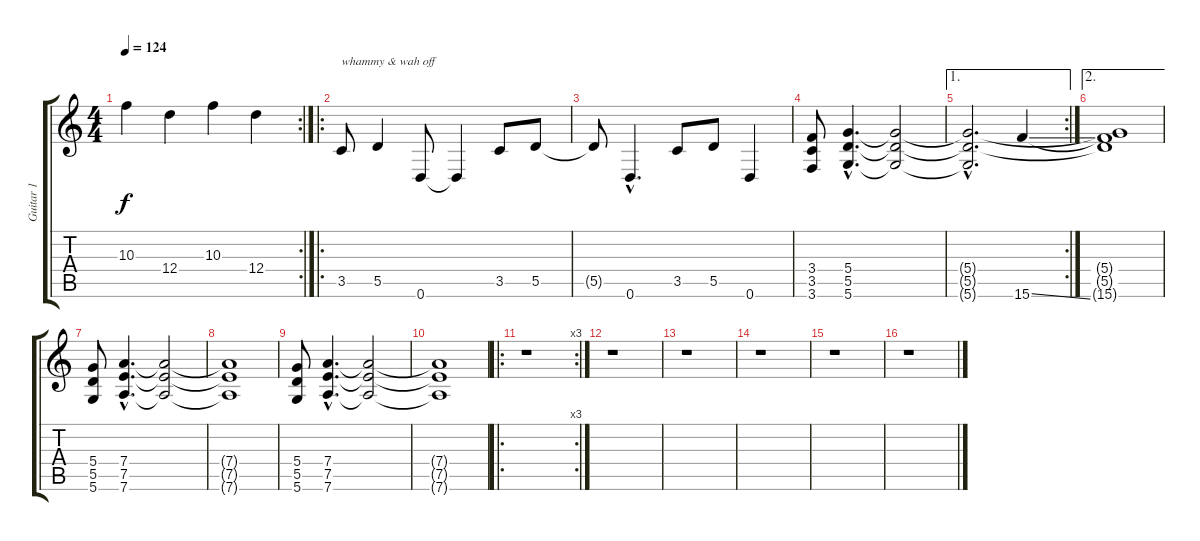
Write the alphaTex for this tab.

\track ("Guitar 1" "Guitar 1") {instrument distortionguitar}
\staff {score tabs}
\tuning (E4 B3 G3 D3 A2 D2) {hide}
\rc 2
\ts (4 4)
\tempo 124
\clef g2
\ks c
10.3.4{dy f} 12.4.4 10.3.4 12.4.4 |
\ro
3.5.8{txt "whammy & wah off"} 5.5.4 0.6.8 0.6{t}.4 3.5.8 5.5.8 |
5.5{t}.8 0.6{hac}.4{d} 3.5.8 5.5.8 0.6.4 |
(3.4 3.5 3.6).8 (5.4{hac} 5.5{hac} 5.6{hac}).4{d} (5.4{t} 5.5{t} 5.6{t}).2 |
\ae 1
\rc 2
(5.4{hac t} 5.5{hac t} 5.6{hac t}).2{d} 15.6{ss}.4 |
\ae 2
(5.4{t} 5.5{t} 15.6{t}).1 |
(5.4 5.5 5.6).8 (7.4{hac} 7.5{hac} 7.6{hac}).4{d} (7.4{t} 7.5{t} 7.6{t}).2 |
(7.4{t} 7.5{t} 7.6{t}).1 |
(5.4 5.5 5.6).8 (7.4{hac} 7.5{hac} 7.6{hac}).4{d} (7.4{t} 7.5{t} 7.6{t}).2 |
(7.4{t} 7.5{t} 7.6{t}).1 |
\ro
\rc 3
r.1 |
r.1 |
r.1 |
r.1 |
r.1 |
r.1
